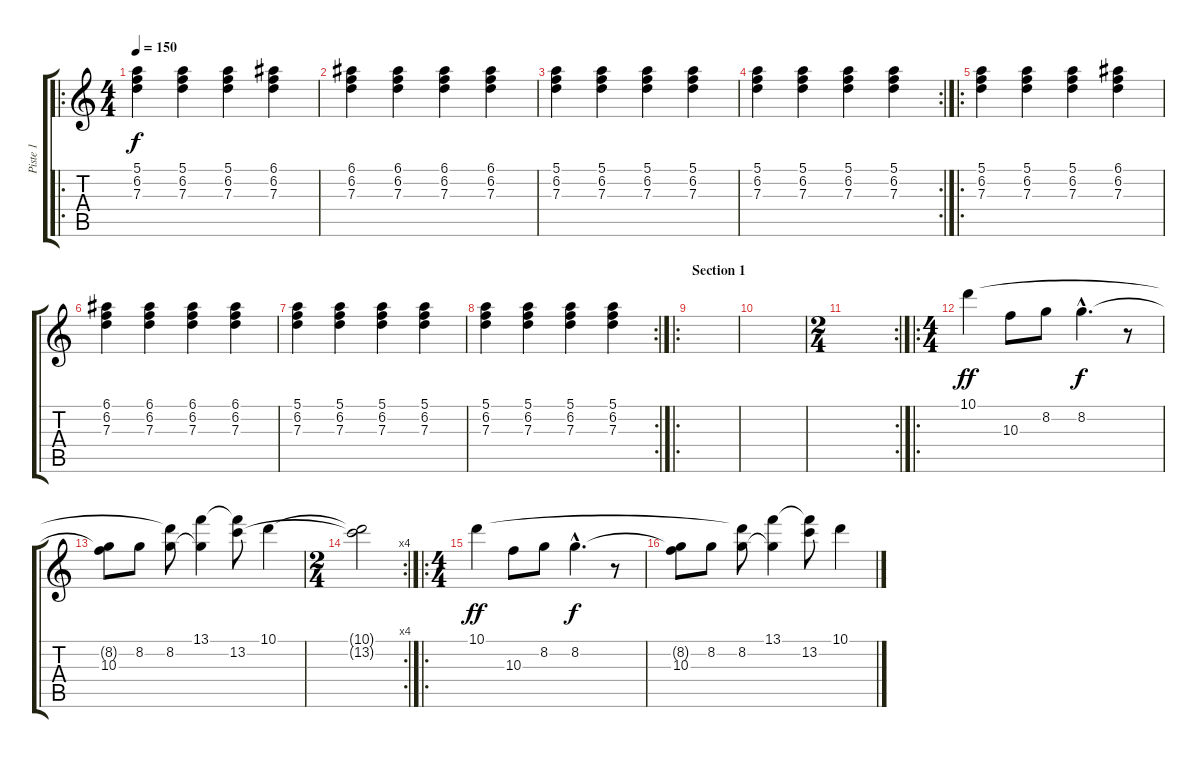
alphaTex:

\track ("Piste 1" "Piste 1") {instrument distortionguitar}
\staff {score tabs}
\tuning (E4 B3 G3 D3 A2 D2) {hide}
\ro
\ts (4 4)
\tempo 150
\clef g2
\ks c
(5.1 6.2 7.3).4{dy f volume 5 instrument acousticguitarnylon} (5.1 6.2 7.3).4{volume 5 instrument acousticguitarnylon} (5.1 6.2 7.3).4{volume 5 instrument acousticguitarnylon} (6.1 6.2 7.3).4{volume 5 instrument acousticguitarnylon} |
(6.1 6.2 7.3).4{volume 5 instrument acousticguitarnylon} (6.1 6.2 7.3).4{volume 5 instrument acousticguitarnylon} (6.1 6.2 7.3).4{volume 5 instrument acousticguitarnylon} (6.1 6.2 7.3).4{volume 5 instrument acousticguitarnylon} |
(5.1 6.2 7.3).4{volume 5 instrument acousticguitarnylon} (5.1 6.2 7.3).4{volume 5 instrument acousticguitarnylon} (5.1 6.2 7.3).4{volume 5 instrument acousticguitarnylon} (5.1 6.2 7.3).4{volume 5 instrument acousticguitarnylon} |
\rc 2
(5.1 6.2 7.3).4{volume 5 instrument acousticguitarnylon} (5.1 6.2 7.3).4{volume 5 instrument acousticguitarnylon} (5.1 6.2 7.3).4{volume 5 instrument acousticguitarnylon} (5.1 6.2 7.3).4{volume 5 instrument acousticguitarnylon} |
\ro
(5.1 6.2 7.3).4{volume 5 instrument acousticguitarnylon} (5.1 6.2 7.3).4{volume 5 instrument acousticguitarnylon} (5.1 6.2 7.3).4{volume 5 instrument acousticguitarnylon} (6.1 6.2 7.3).4{volume 5 instrument acousticguitarnylon} |
(6.1 6.2 7.3).4{volume 5 instrument acousticguitarnylon} (6.1 6.2 7.3).4{volume 5 instrument acousticguitarnylon} (6.1 6.2 7.3).4{volume 5 instrument acousticguitarnylon} (6.1 6.2 7.3).4{volume 5 instrument acousticguitarnylon} |
(5.1 6.2 7.3).4{volume 5 instrument acousticguitarnylon} (5.1 6.2 7.3).4{volume 5 instrument acousticguitarnylon} (5.1 6.2 7.3).4{volume 5 instrument acousticguitarnylon} (5.1 6.2 7.3).4{volume 5 instrument acousticguitarnylon} |
\rc 2
(5.1 6.2 7.3).4{volume 5 instrument acousticguitarnylon} (5.1 6.2 7.3).4{volume 5 instrument acousticguitarnylon} (5.1 6.2 7.3).4{volume 5 instrument acousticguitarnylon} (5.1 6.2 7.3).4{volume 5 instrument acousticguitarnylon} |
\ro
\section ("" "Section 1")
|
|
\rc 2
\ts (2 4)
|
\ro
\ts (4 4)
\section ("" "")
10.1.4{dy ff volume 10 instrument distortionguitar} 10.3.8 8.2.8 8.2{hac}.4{d dy f} r.8 |
(8.2{t} 10.3).8 8.2.8 (10.1{t} 8.2).8 (13.1 8.2{t}).4 (13.1{t} 13.2).8 10.1.4 |
\rc 4
\ts (2 4)
(10.1{t} 13.2{t}).2 |
\ro
\ts (4 4)
\section ("" "")
10.1.4{dy ff} 10.3.8 8.2.8 8.2{hac}.4{d dy f} r.8 |
(8.2{t} 10.3).8 8.2.8 (10.1{t} 8.2).8 (13.1 8.2{t}).4 (13.1{t} 13.2).8 10.1.4
